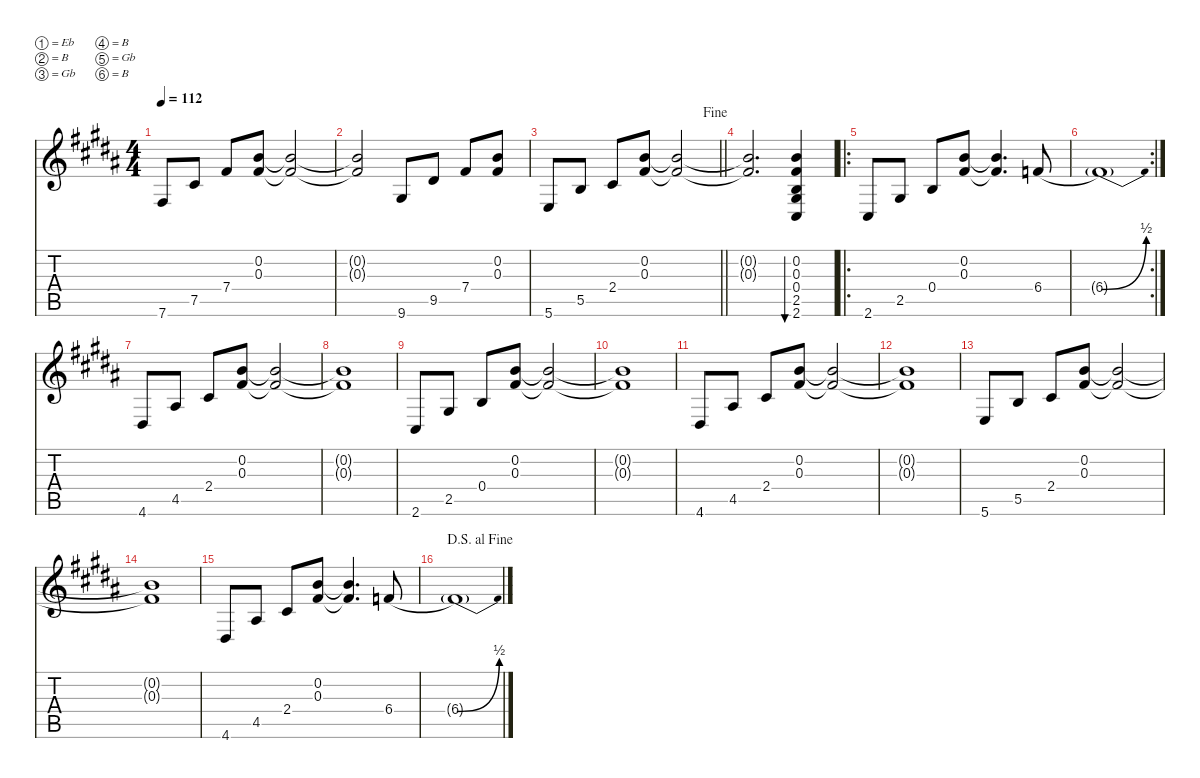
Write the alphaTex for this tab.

\defaultSystemsLayout 4
\hideDynamics
\bracketExtendMode nobrackets
\singleTrackTrackNamePolicy hidden
\otherSystemsTrackNameOrientation horizontal
\track ("Guitar 1" "jz.guit.") {instrument electricguitarjazz}
\staff {score tabs}
\tuning (Eb4 B3 Gb3 B2 Gb2 B1)
\ts (4 4)
\tempo 112
\clef g2
\ks g#minor
7.6{acc #}.8{dy f beam Up} 7.5{acc #}.8{beam Up} 7.4{acc #}.8{beam Up} (0.2{acc forcenatural} 0.3{acc #}).8{beam Up} (0.2{t acc forcenatural} 0.3{t acc #}).2{beam Up} |
(0.2{t acc forcenatural} 0.3{t acc #}).2{beam Up} 9.6{acc #}.8{beam Up} 9.5{acc #}.8{beam Up} 7.4{acc #}.8{beam Up} (0.2{acc forcenatural} 0.3{acc #}).8{beam Up} |
\jump fine
\barLineRight lightlight
5.6{acc forcenatural}.8{beam Up} 5.5{acc forcenatural}.8{beam Up} 2.4{acc #}.8{beam Up} (0.2{acc forcenatural} 0.3{acc #}).8{beam Up} (0.2{t acc forcenatural} 0.3{t acc #}).2{beam Up} |
(0.2{t acc forcenatural} 0.3{t acc #}).2{d beam Up} (0.2{acc forcenatural} 0.3{acc #} 0.4{acc forcenatural} 2.5{acc #} 2.6{acc #}).4{bu 480 beam Up} |
\ro
2.6{acc #}.8{beam Up} 2.5{acc #}.8{beam Up} 0.4{acc forcenatural}.8{beam Up} (0.2{acc forcenatural} 0.3{acc #}).8{beam Up} (0.2{t acc forcenatural} 0.3{t acc #}).4{d beam Up} 6.4{be (hold 0 0 60 0) acc forcenatural}.8{beam Up} |
\rc 2
6.4{be (bend 0 0 60 2) t acc forcenatural}.1{beam Up} |
4.6{acc #}.8{beam Up} 4.5{acc #}.8{beam Up} 2.4{acc #}.8{beam Up} (0.2{acc forcenatural} 0.3{acc #}).8{beam Up} (0.2{t acc forcenatural} 0.3{t acc #}).2{beam Up} |
(0.2{t acc forcenatural} 0.3{t acc #}).1{beam Up} |
2.6{acc #}.8{beam Up} 2.5{acc #}.8{beam Up} 0.4{acc forcenatural}.8{beam Up} (0.2{acc forcenatural} 0.3{acc #}).8{beam Up} (0.2{t acc forcenatural} 0.3{t acc #}).2{beam Up} |
(0.2{t acc forcenatural} 0.3{t acc #}).1{beam Up} |
4.6{acc #}.8{beam Up} 4.5{acc #}.8{beam Up} 2.4{acc #}.8{beam Up} (0.2{acc forcenatural} 0.3{acc #}).8{beam Up} (0.2{t acc forcenatural} 0.3{t acc #}).2{beam Up} |
(0.2{t acc forcenatural} 0.3{t acc #}).1{beam Up} |
5.6{acc forcenatural}.8{beam Up} 5.5{acc forcenatural}.8{beam Up} 2.4{acc #}.8{beam Up} (0.2{acc forcenatural} 0.3{acc #}).8{beam Up} (0.2{t acc forcenatural} 0.3{t acc #}).2{beam Up} |
(0.2{t acc forcenatural} 0.3{t acc #}).1{beam Up} |
4.6{acc #}.8{beam Up} 4.5{acc #}.8{beam Up} 2.4{acc #}.8{beam Up} (0.2{acc forcenatural} 0.3{acc #}).8{beam Up} (0.2{t acc forcenatural} 0.3{t acc #}).4{d beam Up} 6.4{be (hold 0 0 60 0) acc forcenatural}.8{beam Up} |
\jump dalsegnoalfine
6.4{be (bend 0 0 60 2) t acc forcenatural}.1{beam Up}
